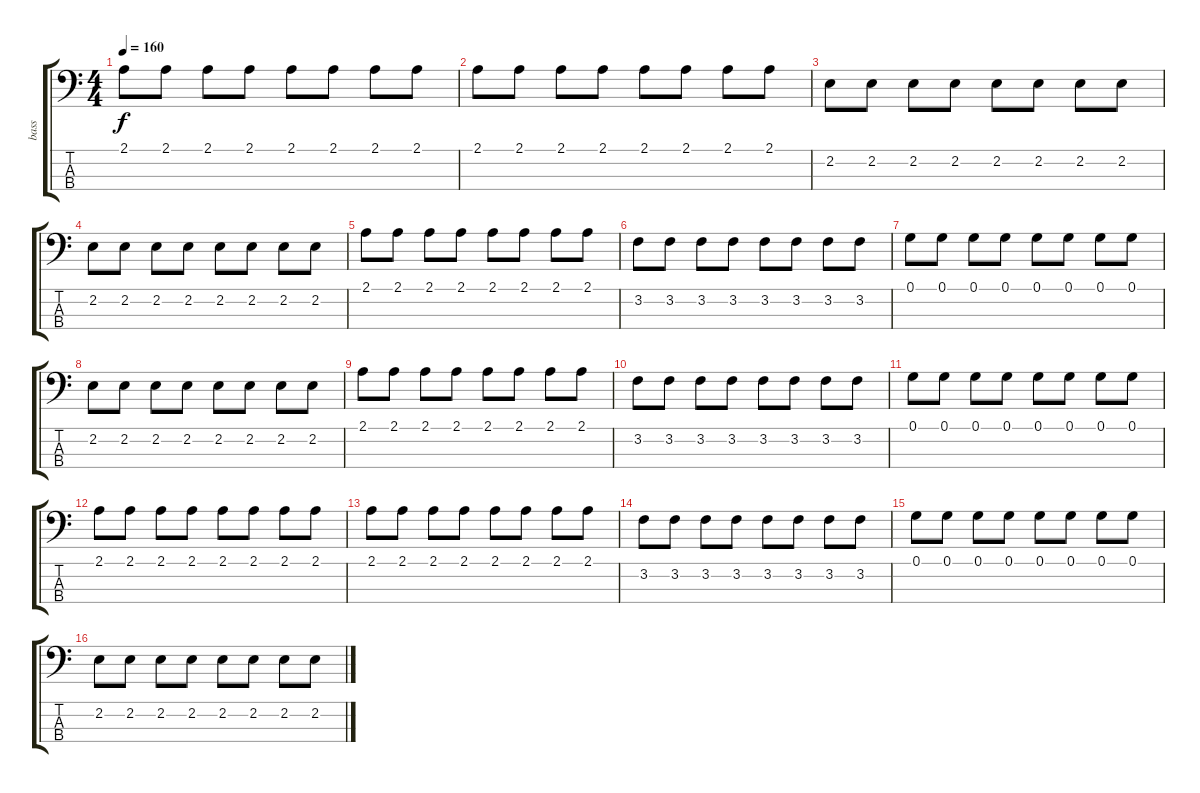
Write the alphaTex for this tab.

\track ("bass" "bass") {instrument electricbassfinger}
\staff {score tabs}
\tuning (G2 D2 A1 E1) {hide}
\ts (4 4)
\tempo 160
\clef f4
\ks c
2.1.8{dy f instrument electricbassfinger} 2.1.8 2.1.8 2.1.8 2.1.8 2.1.8 2.1.8 2.1.8 |
2.1.8 2.1.8 2.1.8 2.1.8 2.1.8 2.1.8 2.1.8 2.1.8 |
2.2.8 2.2.8 2.2.8 2.2.8 2.2.8 2.2.8 2.2.8 2.2.8 |
2.2.8 2.2.8 2.2.8 2.2.8 2.2.8 2.2.8 2.2.8 2.2.8 |
2.1.8 2.1.8 2.1.8 2.1.8 2.1.8 2.1.8 2.1.8 2.1.8 |
3.2.8 3.2.8 3.2.8 3.2.8 3.2.8 3.2.8 3.2.8 3.2.8 |
0.1.8 0.1.8 0.1.8 0.1.8 0.1.8 0.1.8 0.1.8 0.1.8 |
2.2.8 2.2.8 2.2.8 2.2.8 2.2.8 2.2.8 2.2.8 2.2.8 |
2.1.8 2.1.8 2.1.8 2.1.8 2.1.8 2.1.8 2.1.8 2.1.8 |
3.2.8 3.2.8 3.2.8 3.2.8 3.2.8 3.2.8 3.2.8 3.2.8 |
0.1.8 0.1.8 0.1.8 0.1.8 0.1.8 0.1.8 0.1.8 0.1.8 |
2.1.8 2.1.8 2.1.8 2.1.8 2.1.8 2.1.8 2.1.8 2.1.8 |
2.1.8 2.1.8 2.1.8 2.1.8 2.1.8 2.1.8 2.1.8 2.1.8 |
3.2.8 3.2.8 3.2.8 3.2.8 3.2.8 3.2.8 3.2.8 3.2.8 |
0.1.8 0.1.8 0.1.8 0.1.8 0.1.8 0.1.8 0.1.8 0.1.8 |
2.2.8 2.2.8 2.2.8 2.2.8 2.2.8 2.2.8 2.2.8 2.2.8
